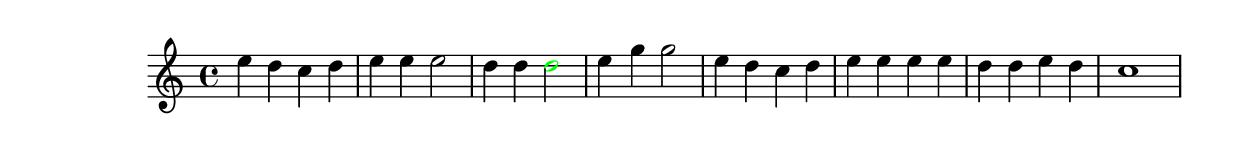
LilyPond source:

\version "2.18.2"
\language "english"

\header {
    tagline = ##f
}

\layout {}

\paper {}

\score {
    \new Staff
    {
        {   % measure
            \time 4/4
            \tweak color #black
            e''4
            \tweak color #black
            d''4
            \tweak color #black
            c''4
            \tweak color #black
            d''4
        }   % measure
        {   % measure
            \tweak color #black
            e''4
            \tweak color #black
            e''4
            \tweak color #black
            e''2
        }   % measure
        {   % measure
            \tweak color #black
            d''4
            \tweak color #black
            d''4
            \tweak color #green
            d''2
        }   % measure
        {   % measure
            e''4
            g''4
            g''2
        }   % measure
        {   % measure
            e''4
            d''4
            c''4
            d''4
        }   % measure
        {   % measure
            e''4
            e''4
            e''4
            e''4
        }   % measure
        {   % measure
            d''4
            d''4
            e''4
            d''4
        }   % measure
        {   % measure
            c''1
        }   % measure
    }
}